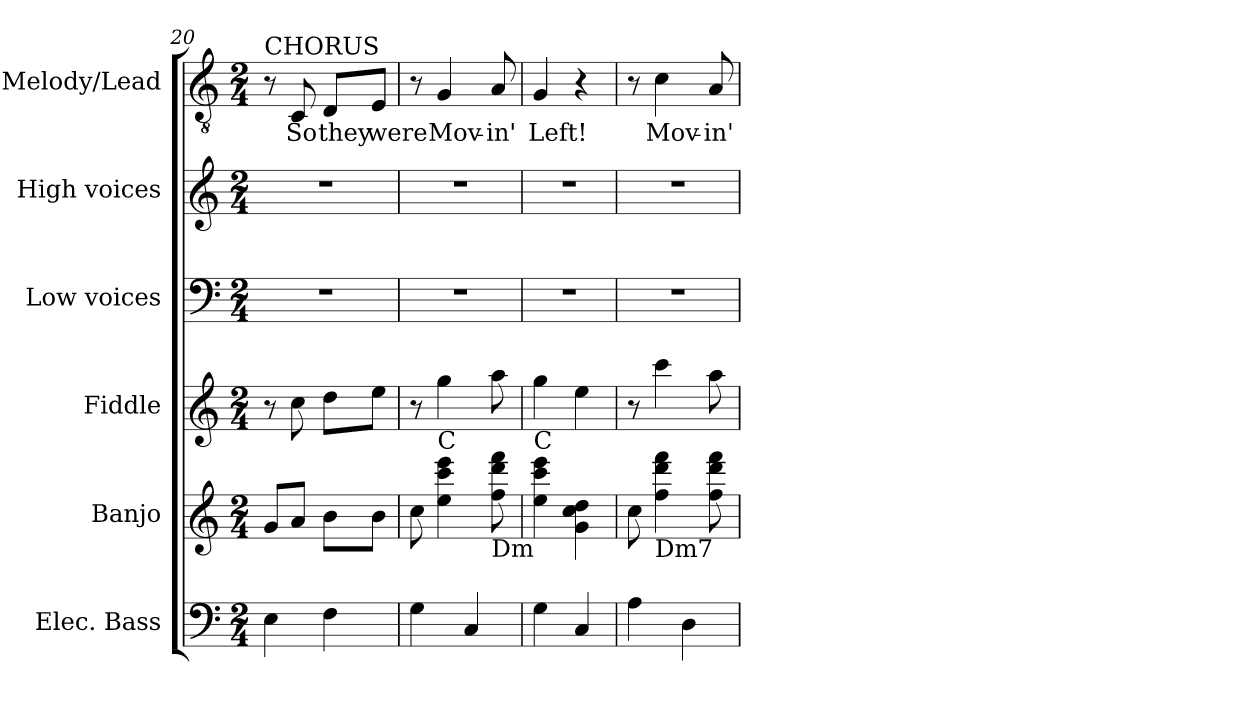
**kern	**kern	**kern	**kern	**kern	**kern	**text
*part6	*part5	*part4	*part3	*part2	*part1	*part1
*staff6	*staff5	*staff4	*staff3	*staff2	*staff1	*staff1
*I"Elec. Bass	*I"Banjo	*I"Fiddle	*I"Low voices	*I"High voices	*I"Melody/Lead	*
*I'E. Bass	*I'Ban.	*	*	*I'S.	*	*
*clefF4	*clefG2	*clefG2	*clefF4	*clefG2	*clefGv2	*
*ITrd7c12	*ITrd7c12	*	*	*	*ITrd7c12	*
*k[]	*k[]	*k[]	*k[]	*k[]	*k[]	*
*C:	*C:	*C:	*C:	*C:	*C:	*
*M2/4	*M2/4	*M2/4	*M2/4	*M2/4	*M2/4	*
=20	=20	=20	=20	=20	=20	=20
!	!	!	!	!	!LO:TX:a:t=CHORUS	!
!	!	!	!LO:N:vis=1	!LO:N:vis=1	!	!
4EEi\	8Gi/L	8r	2r	2r	8r	.
!	!	!	!	!	!	!LO:LY:b:color=#000000
.	8Ai/J	8cci\	.	.	8CCi/	So
!	!	!	!	!	!	!LO:LY:b:color=#000000
4FFi\	8Bi\L	8ddi\L	.	.	8DDi/L	they
!	!	!	!	!	!	!LO:LY:b:color=#000000
.	8Bi\J	8eei\J	.	.	8EEi/J	were
!!LO:PB:g=z
=21	=21	=21	=21	=21	=21	=21
!	!	!	!LO:N:vis=1	!LO:N:vis=1	!	!
4GGi\	8ci\	8r	2r	2r	8r	.
!	!LO:TX:a:t=C	!	!	!	!	!
!	!	!	!	!	!	!LO:LY:b:color=#000000
.	4ei\ 4cci 4eei	4ggi\	.	.	4GGi/	Mov-
4CCi/	.	.	.	.	.	.
!	!LO:TX:b:t=Dm	!	!	!	!	!
!	!	!	!	!	!	!LO:LY:b:color=#000000
.	8fi\ 8ddi 8ffi	8aai\	.	.	8AAi/	-in'
=22	=22	=22	=22	=22	=22	=22
!	!	!	!LO:N:vis=1	!LO:N:vis=1	!	!
!	!LO:TX:a:t=C	!	!	!	!	!
!	!	!	!	!	!	!LO:LY:b:color=#000000
4GGi\	4ei\ 4cci 4eei	4ggi\	2r	2r	4GGi/	Left!
4CCi/	4Gi\ 4ci 4di	4eei\	.	.	4r	.
=23	=23	=23	=23	=23	=23	=23
!	!	!	!LO:N:vis=1	!LO:N:vis=1	!	!
4AAi\	8ci\	8r	2r	2r	8r	.
!	!LO:TX:b:t=Dm7	!	!	!	!	!
!	!	!	!	!	!	!LO:LY:b:color=#000000
.	4fi\ 4ddi 4ffi	4ccci\	.	.	4Ci\	Mov-
4DDi\	.	.	.	.	.	.
!	!	!	!	!	!	!LO:LY:b:color=#000000
.	8fi\ 8ddi 8ffi	8aai\	.	.	8AAi/	-in'
=	=	=	=	=	=	=
*-	*-	*-	*-	*-	*-	*-
